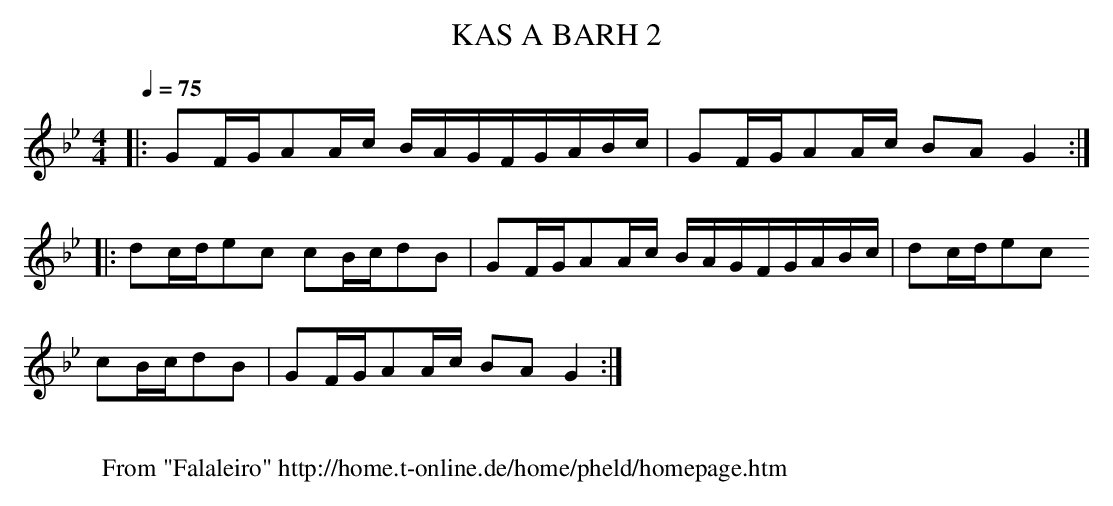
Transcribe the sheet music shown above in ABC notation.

X:1
T:KAS A BARH 2
M:4/4
L:1/8
Q:1/4=75
K:Bb % 2 flats
|:GF/2G/2AA/2c/2 B/2A/2G/2F/2G/2A/2B/2c/2|GF/2G/2AA/2c/2 BAG2:|
|:dc/2d/2ec cB/2c/2dB|GF/2G/2AA/2c/2 B/2A/2G/2F/2G/2A/2B/2c/2|dc/2d/2ec
cB/2c/2dB|GF/2G/2AA/2c/2 BAG2:|
W:
W: From "Falaleiro" http://home.t-online.de/home/pheld/homepage.htm
